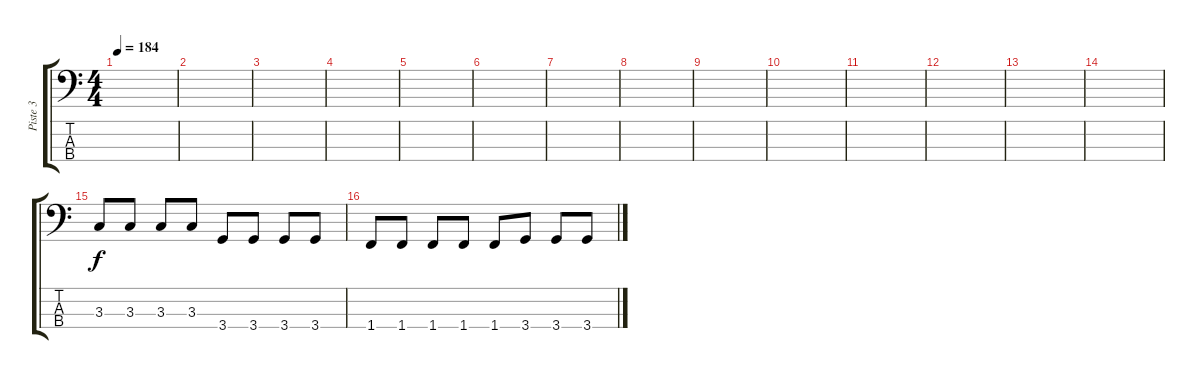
\track ("Piste 3" "Piste 3") {instrument electricbasspick}
\staff {score tabs}
\tuning (G2 D2 A1 E1) {hide}
\ts (4 4)
\tempo 184
\clef f4
\ks c
|
|
|
|
|
|
|
|
|
|
|
|
|
|
3.3.8 3.3.8 3.3.8 3.3.8 3.4.8 3.4.8 3.4.8 3.4.8 |
1.4.8 1.4.8 1.4.8 1.4.8 1.4.8 3.4.8 3.4.8 3.4.8
